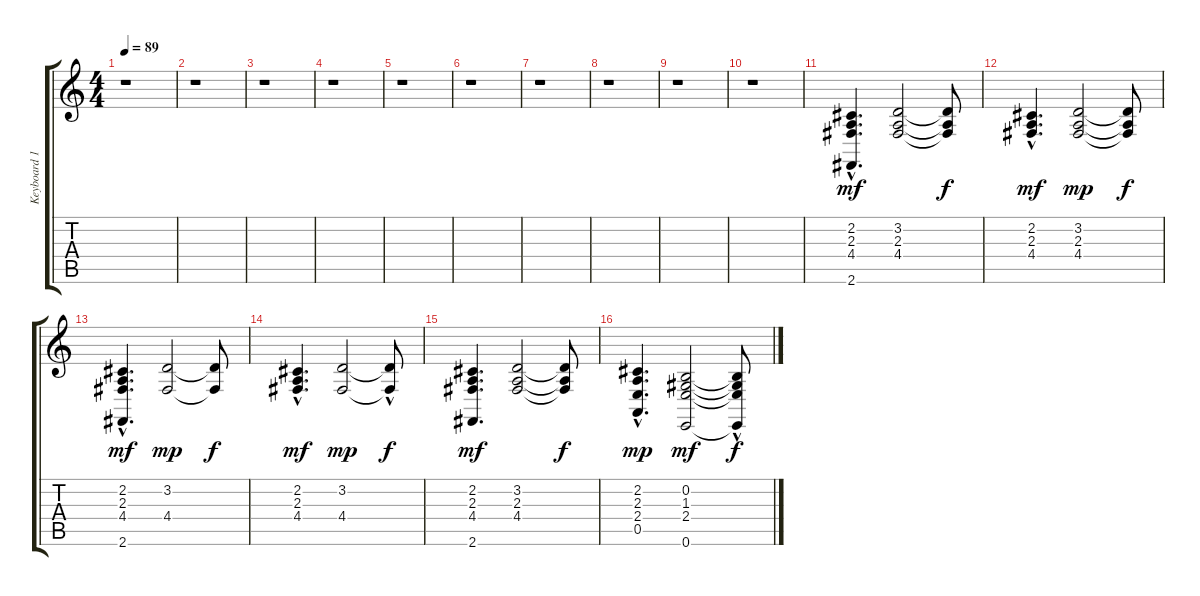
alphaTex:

\track ("Keyboard 1" "Keyboard 1") {instrument pad3polysynth}
\staff {score tabs}
\tuning (E4 B3 G3 D3 A2 E2) {hide}
\ts (4 4)
\tempo 89
\clef g2
\ks c
r.1{dy mf instrument pad3polysynth} |
r.1 |
r.1 |
r.1 |
r.1 |
r.1 |
r.1 |
r.1 |
r.1 |
r.1 |
(2.2{hac} 2.3{hac} 4.4 2.6).4{d} (3.2 2.3 4.4).2 (3.2{t} 2.3{t} 4.4{t}).8{dy f} |
(2.2{hac} 2.3{hac} 4.4).4{d dy mf} (3.2 2.3 4.4).2{dy mp} (3.2{t} 2.3{t} 4.4{t}).8{dy f} |
(2.2 2.3{hac} 4.4 2.6).4{d dy mf} (3.2 4.4).2{dy mp} (3.2{t} 4.4{t}).8{dy f} |
(2.2{hac} 2.3{hac} 4.4).4{d dy mf} (3.2 4.4).2{dy mp} (3.2{hac t} 4.4{t}).8{dy f} |
(2.2 2.3 4.4 2.6).4{d dy mf} (3.2 2.3 4.4).2 (3.2{t} 2.3{t} 4.4{t}).8{dy f} |
(2.2 2.3 2.4 0.5{hac}).4{d dy mp} (0.2 1.3 2.4 0.6).2{dy mf} (0.2{hac t} 1.3{t} 2.4{t} 0.6{t}).8{dy f}
